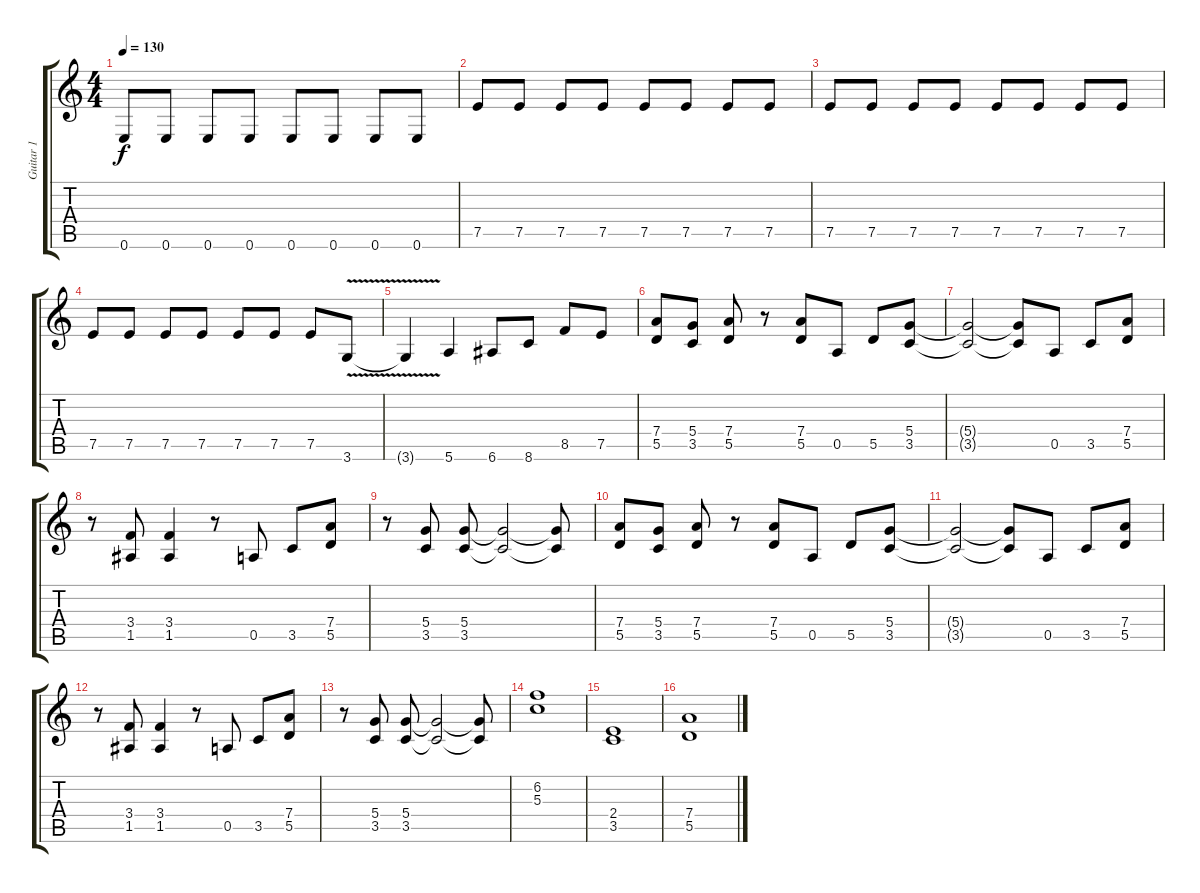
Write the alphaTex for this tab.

\track ("Guitar 1" "Guitar 1") {instrument overdrivenguitar}
\staff {score tabs}
\tuning (E4 B3 G3 D3 A2 E2) {hide}
\ts (4 4)
\tempo 130
\clef g2
\ks c
0.6.8{dy f} 0.6.8 0.6.8 0.6.8 0.6.8 0.6.8 0.6.8 0.6.8 |
7.5.8 7.5.8 7.5.8 7.5.8 7.5.8 7.5.8 7.5.8 7.5.8 |
7.5.8 7.5.8 7.5.8 7.5.8 7.5.8 7.5.8 7.5.8 7.5.8 |
7.5.8 7.5.8 7.5.8 7.5.8 7.5.8 7.5.8 7.5.8 3.6{v}.8 |
3.6{t}.4 5.6.4 6.6.8 8.6.8 8.5.8 7.5.8 |
(7.4 5.5).8 (5.4 3.5).8 (7.4 5.5).8 r.8 (7.4 5.5).8 0.5.8 5.5.8 (5.4 3.5).8 |
(5.4{t} 3.5{t}).2 (5.4{t} 3.5{t}).8 0.5.8 3.5.8 (7.4 5.5).8 |
r.8 (3.4 1.5).8 (3.4 1.5).4 r.8 0.5.8 3.5.8 (7.4 5.5).8 |
r.8 (5.4 3.5).8 (5.4 3.5).8 (5.4{t} 3.5{t}).2 (5.4{t} 3.5{t}).8 |
(7.4 5.5).8 (5.4 3.5).8 (7.4 5.5).8 r.8 (7.4 5.5).8 0.5.8 5.5.8 (5.4 3.5).8 |
(5.4{t} 3.5{t}).2 (5.4{t} 3.5{t}).8 0.5.8 3.5.8 (7.4 5.5).8 |
r.8 (3.4 1.5).8 (3.4 1.5).4 r.8 0.5.8 3.5.8 (7.4 5.5).8 |
r.8 (5.4 3.5).8 (5.4 3.5).8 (5.4{t} 3.5{t}).2 (5.4{t} 3.5{t}).8 |
(6.2 5.3).1 |
(2.4 3.5).1 |
(7.4 5.5).1
